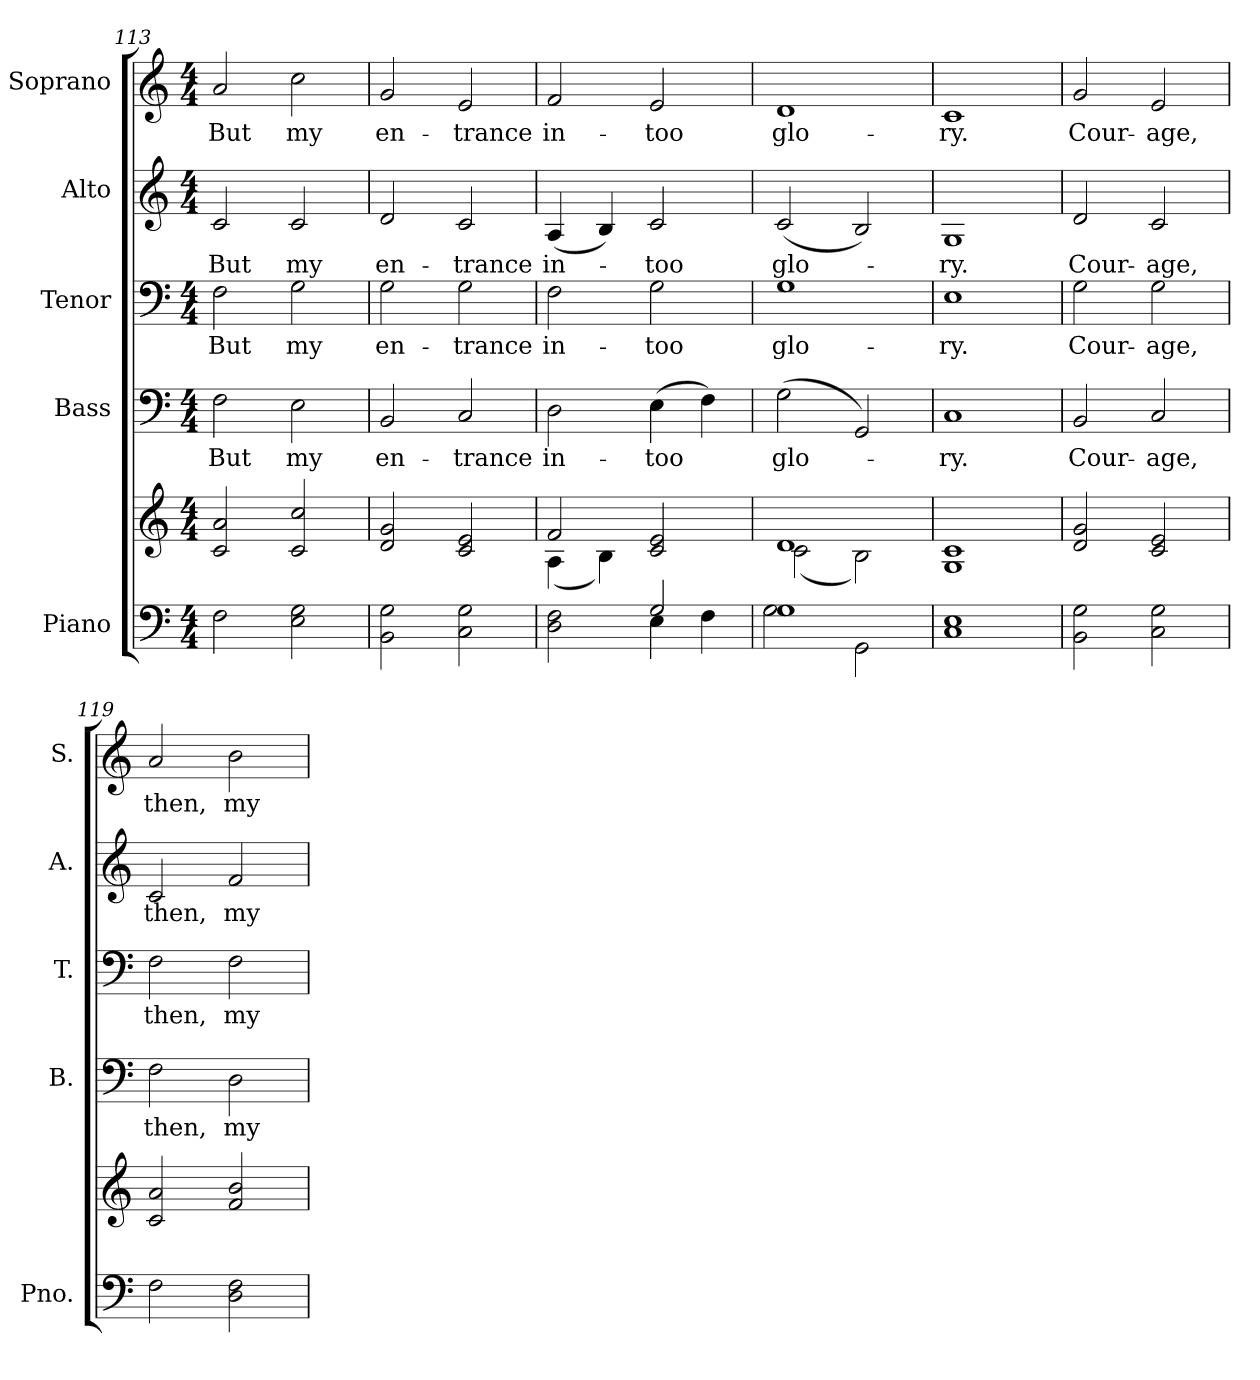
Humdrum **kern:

**kern	**kern	**kern	**text	**kern	**text	**kern	**text	**kern	**text
*part5	*part5	*part4	*part4	*part3	*part3	*part2	*part2	*part1	*part1
*staff6	*staff5	*staff4	*staff4	*staff3	*staff3	*staff2	*staff2	*staff1	*staff1
*I"Piano	*	*I"Bass	*	*I"Tenor	*	*I"Alto	*	*I"Soprano	*
*I'Pno.	*	*I'B.	*	*I'T.	*	*I'A.	*	*I'S.	*
*clefF4	*clefG2	*clefF4	*	*clefF4	*	*clefG2	*	*clefG2	*
*k[]	*k[]	*k[]	*	*k[]	*	*k[]	*	*k[]	*
*C:	*C:	*C:	*	*C:	*	*C:	*	*C:	*
*M4/4	*M4/4	*M4/4	*	*M4/4	*	*M4/4	*	*M4/4	*
=113	=113	=113	=113	=113	=113	=113	=113	=113	=113
!	!	!	!LO:LY:b:color=#000000	!	!	!	!	!	!
!	!	!	!	!	!LO:LY:b:color=#000000	!	!	!	!
!	!	!	!	!	!	!	!LO:LY:b:color=#000000	!	!
!	!	!	!	!	!	!	!	!	!LO:LY:b:color=#000000
2Fi\	2ci/ 2ai	2Fi\	But	2Fi\	But	2ci/	But	2ai/	But
!	!	!	!LO:LY:b:color=#000000	!	!	!	!	!	!
!	!	!	!	!	!LO:LY:b:color=#000000	!	!	!	!
!	!	!	!	!	!	!	!LO:LY:b:color=#000000	!	!
!	!	!	!	!	!	!	!	!	!LO:LY:b:color=#000000
2Ei\ 2Gi	2ci/ 2cci	2Ei\	my	2Gi\	my	2ci/	my	2cci\	my
=114	=114	=114	=114	=114	=114	=114	=114	=114	=114
!	!	!	!LO:LY:b:color=#000000	!	!	!	!	!	!
!	!	!	!	!	!LO:LY:b:color=#000000	!	!	!	!
!	!	!	!	!	!	!	!LO:LY:b:color=#000000	!	!
!	!	!	!	!	!	!	!	!	!LO:LY:b:color=#000000
2BBi\ 2Gi	2di/ 2gi	2BBi/	en-	2Gi\	en-	2di/	en-	2gi/	en-
!	!	!	!LO:LY:b:color=#000000	!	!	!	!	!	!
!	!	!	!	!	!LO:LY:b:color=#000000	!	!	!	!
!	!	!	!	!	!	!	!LO:LY:b:color=#000000	!	!
!	!	!	!	!	!	!	!	!	!LO:LY:b:color=#000000
2Ci\ 2Gi	2ci/ 2ei	2Ci/	-trance	2Gi\	-trance	2ci/	-trance	2ei/	-trance
!!LO:PB:g=z
=115	=115	=115	=115	=115	=115	=115	=115	=115	=115
*^	*^	*	*	*	*	*	*	*	*
!	!	!	!	!	!LO:LY:b:color=#000000	!	!	!	!	!	!
!	!	!	!	!	!	!	!LO:LY:b:color=#000000	!	!	!	!
!	!	!	!	!	!	!	!	!	!LO:LY:b:color=#000000	!	!
!	!	!	!	!	!	!	!	!	!	!	!LO:LY:b:color=#000000
2Di\ 2Fi	2ryy	2fi/	(4Ai\	2Di\	in-	2Fi\	in-	(4Ai/	in-	2fi/	in-
.	.	.	4Bi\)	.	.	.	.	4Bi/)	.	.	.
!	!	!	!	!	!LO:LY:b:color=#000000	!	!	!	!	!	!
!	!	!	!	!	!	!	!LO:LY:b:color=#000000	!	!	!	!
!	!	!	!	!	!	!	!	!	!LO:LY:b:color=#000000	!	!
!	!	!	!	!	!	!	!	!	!	!	!LO:LY:b:color=#000000
2Gi/	4Ei\	2ci/ 2ei	2ryy	(4Ei\	-too	2Gi\	-too	2ci/	-too	2ei/	-too
.	4Fi\	.	.	4Fi\)	.	.	.	.	.	.	.
=116	=116	=116	=116	=116	=116	=116	=116	=116	=116	=116	=116
!	!	!	!	!	!LO:LY:b:color=#000000	!	!	!	!	!	!
!	!	!	!	!	!	!	!LO:LY:b:color=#000000	!	!	!	!
!	!	!	!	!	!	!	!	!	!LO:LY:b:color=#000000	!	!
!	!	!	!	!	!	!	!	!	!	!	!LO:LY:b:color=#000000
1Gi	2Gi\	1di	(2ci\	(2Gi\	glo-	1Gi	glo-	(2ci/	glo-	1di	glo-
.	2GGi\	.	2Bi\)	2GGi/)	.	.	.	2Bi/)	.	.	.
*v	*v	*	*	*	*	*	*	*	*	*	*
*	*v	*v	*	*	*	*	*	*	*	*
=117	=117	=117	=117	=117	=117	=117	=117	=117	=117
*^	*^	*	*	*	*	*	*	*	*
!	!	!	!	!	!LO:LY:b:color=#000000	!	!	!	!	!	!
*v	*v	*	*	*	*	*	*	*	*	*	*
*	*v	*v	*	*	*	*	*	*	*	*
*^	*^	*	*	*	*	*	*	*	*
!	!	!	!	!	!	!	!LO:LY:b:color=#000000	!	!	!	!
*v	*v	*	*	*	*	*	*	*	*	*	*
*	*v	*v	*	*	*	*	*	*	*	*
*^	*^	*	*	*	*	*	*	*	*
!	!	!	!	!	!	!	!	!	!LO:LY:b:color=#000000	!	!
*v	*v	*	*	*	*	*	*	*	*	*	*
*	*v	*v	*	*	*	*	*	*	*	*
*^	*^	*	*	*	*	*	*	*	*
!	!	!	!	!	!	!	!	!	!	!	!LO:LY:b:color=#000000
*v	*v	*	*	*	*	*	*	*	*	*	*
*	*v	*v	*	*	*	*	*	*	*	*
1Ci 1Ei	1Gi 1ci	1Ci	-ry.	1Ei	-ry.	1Gi	-ry.	1ci	-ry.
!!LO:PB:g=z
=118	=118	=118	=118	=118	=118	=118	=118	=118	=118
!	!	!	!LO:LY:b:color=#000000	!	!	!	!	!	!
!	!	!	!	!	!LO:LY:b:color=#000000	!	!	!	!
!	!	!	!	!	!	!	!LO:LY:b:color=#000000	!	!
!	!	!	!	!	!	!	!	!	!LO:LY:b:color=#000000
2BBi\ 2Gi	2di/ 2gi	2BBi/	Cour-	2Gi\	Cour-	2di/	Cour-	2gi/	Cour-
!	!	!	!LO:LY:b:color=#000000	!	!	!	!	!	!
!	!	!	!	!	!LO:LY:b:color=#000000	!	!	!	!
!	!	!	!	!	!	!	!LO:LY:b:color=#000000	!	!
!	!	!	!	!	!	!	!	!	!LO:LY:b:color=#000000
2Ci\ 2Gi	2ci/ 2ei	2Ci/	-age,	2Gi\	-age,	2ci/	-age,	2ei/	-age,
=119	=119	=119	=119	=119	=119	=119	=119	=119	=119
!	!	!	!LO:LY:b:color=#000000	!	!	!	!	!	!
!	!	!	!	!	!LO:LY:b:color=#000000	!	!	!	!
!	!	!	!	!	!	!	!LO:LY:b:color=#000000	!	!
!	!	!	!	!	!	!	!	!	!LO:LY:b:color=#000000
2Fi\	2ci/ 2ai	2Fi\	then,	2Fi\	then,	2ci/	then,	2ai/	then,
!	!	!	!LO:LY:b:color=#000000	!	!	!	!	!	!
!	!	!	!	!	!LO:LY:b:color=#000000	!	!	!	!
!	!	!	!	!	!	!	!LO:LY:b:color=#000000	!	!
!	!	!	!	!	!	!	!	!	!LO:LY:b:color=#000000
2Di\ 2Fi	2fi/ 2bi	2Di\	my	2Fi\	my	2fi/	my	2bi\	my
=	=	=	=	=	=	=	=	=	=
*-	*-	*-	*-	*-	*-	*-	*-	*-	*-
